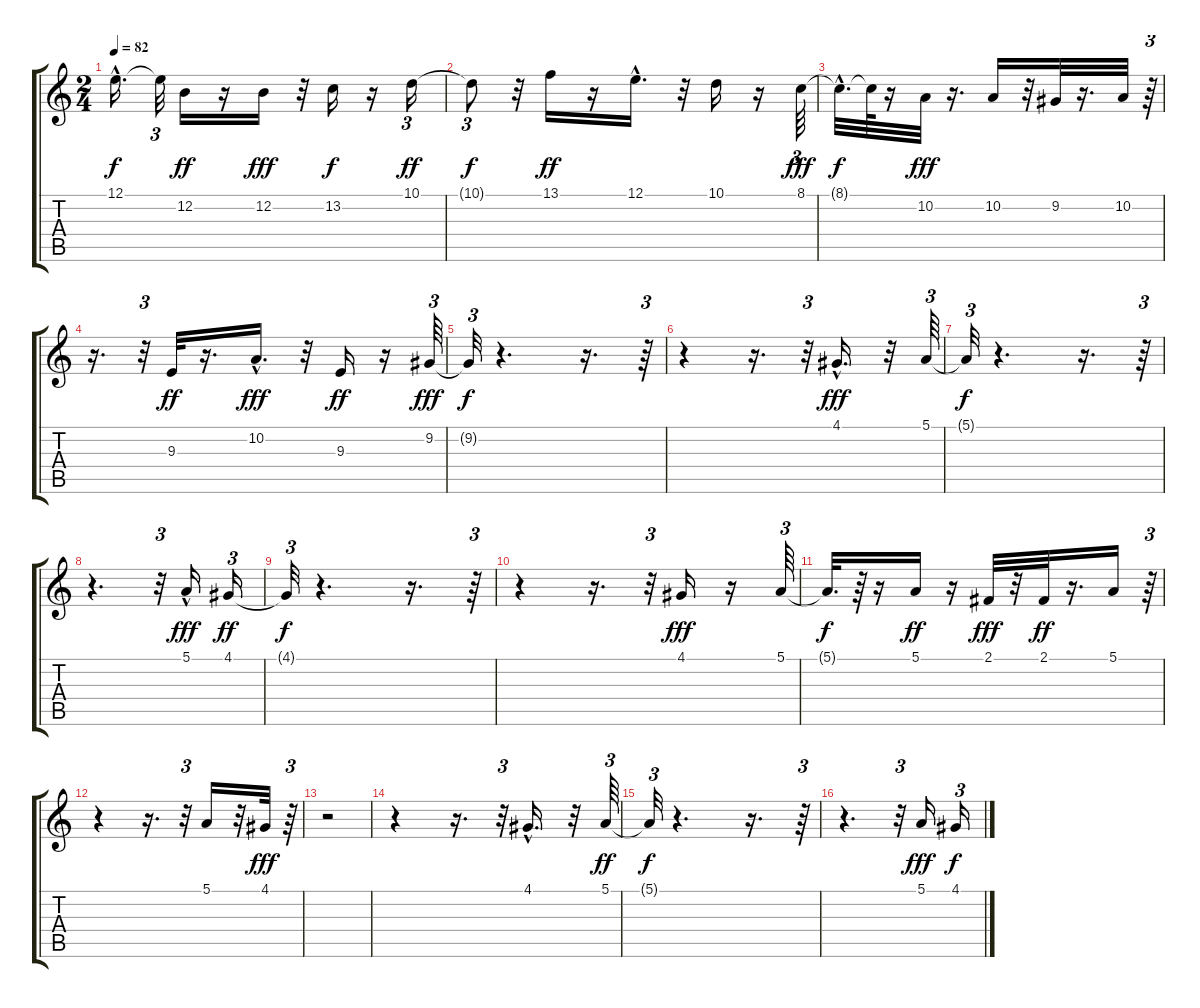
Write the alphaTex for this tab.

\track "" {instrument altosax}
\staff {score tabs}
\tuning (E4 B3 G3 D3 A2 E2) {hide}
\ts (2 4)
\tempo 82
\clef g2
\ks c
12.1{hac t}.16{d dy f} 12.1{t}.32{tu (3 2)} 12.2.16{dy ff} r.16 12.2.16{dy fff} r.32 13.2.16{dy f} r.16 10.1.16{tu (3 2) dy ff} |
10.1{t}.8{tu (3 2) dy f} r.32 13.1.16{dy ff} r.16 12.1{hac}.16{d} r.32 10.1.16 r.16 8.1.64{tu (3 2) dy fff} |
8.1{hac t}.32{d dy f} 8.1{t}.64 r.16 10.2.32{dy fff} r.16{d} 10.2.16 r.32 9.2.32 r.16{d} 10.2.32 r.64{tu (3 2)} |
r.16{d} r.32{tu (3 2)} 9.3.32{dy ff} r.16{d} 10.2{hac}.16{d dy fff} r.32 9.3.16{dy ff} r.16 9.2.64{tu (3 2) dy fff} |
9.2{t}.32{tu (3 2) dy f} r.4{d} r.16{d} r.64{tu (3 2)} |
r.4 r.16{d} r.32{tu (3 2)} 4.1{hac}.16{d dy fff} r.32 5.1.64{tu (3 2)} |
5.1{t}.32{tu (3 2) dy f} r.4{d} r.16{d} r.64{tu (3 2)} |
r.4{d} r.32{tu (3 2)} 5.1{hac}.16{dy fff} 4.1.16{tu (3 2) dy ff} |
4.1{t}.32{tu (3 2) dy f} r.4{d} r.16{d} r.64{tu (3 2)} |
r.4 r.16{d} r.32{tu (3 2)} 4.1.16{dy fff} r.16 5.1.64{tu (3 2)} |
5.1{t}.32{d dy f} r.64 r.16 5.1.16{dy ff} r.16 2.1.32{dy fff} r.32 2.1.32{dy ff} r.16{d} 5.1.16 r.64{tu (3 2)} |
r.4 r.16{d} r.32{tu (3 2)} 5.1.16 r.32 4.1.32{dy fff} r.64{tu (3 2)} |
r.2 |
r.4 r.16{d} r.32{tu (3 2)} 4.1{hac}.16{d} r.32 5.1.64{tu (3 2) dy ff} |
5.1{t}.32{tu (3 2) dy f} r.4{d} r.16{d} r.64{tu (3 2)} |
r.4{d} r.32{tu (3 2)} 5.1.16{dy fff} 4.1.16{tu (3 2) dy f}
